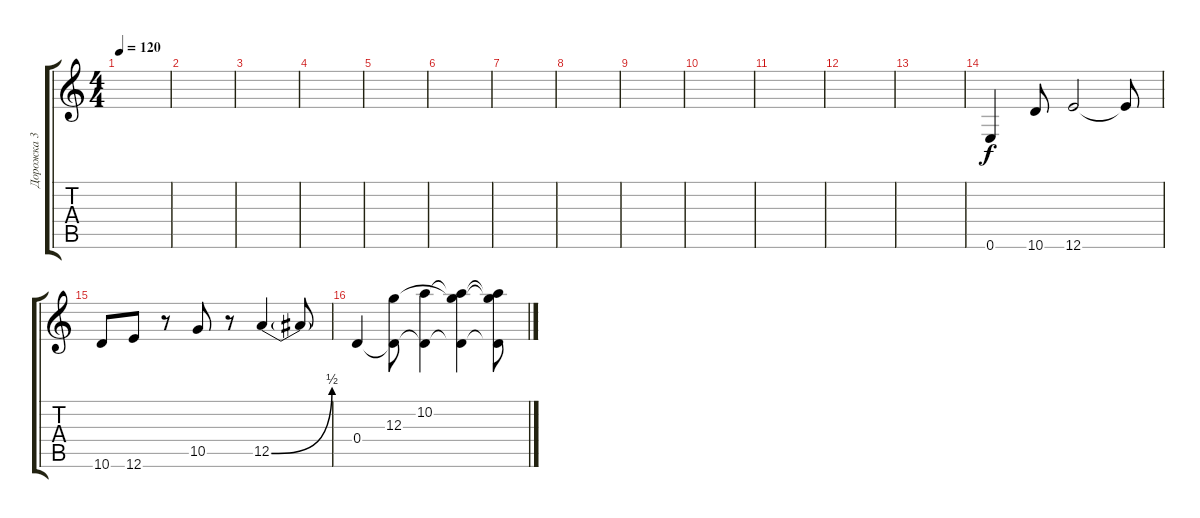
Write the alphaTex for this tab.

\track ("Дорожка 3" "Дорожка 3") {instrument distortionguitar}
\staff {score tabs}
\tuning (E4 B3 G3 D3 A2 E2) {hide}
\ts (4 4)
\tempo 120
\clef g2
\ks c
|
|
|
|
|
|
|
|
|
|
|
|
|
0.6.4 10.6.8 12.6.2 12.6{t}.8 |
10.6.8 12.6.8 r.8 10.5.8 r.8 12.5{be (bend 0 0 60 2)}.4 12.5{t}.8 |
0.4.4 (12.3 0.4{t}).8 (10.2 0.4{t}).4 (10.2{t} 12.3{t} 0.4{t}).4 (10.2{t} 12.3{t} 0.4{t}).8
